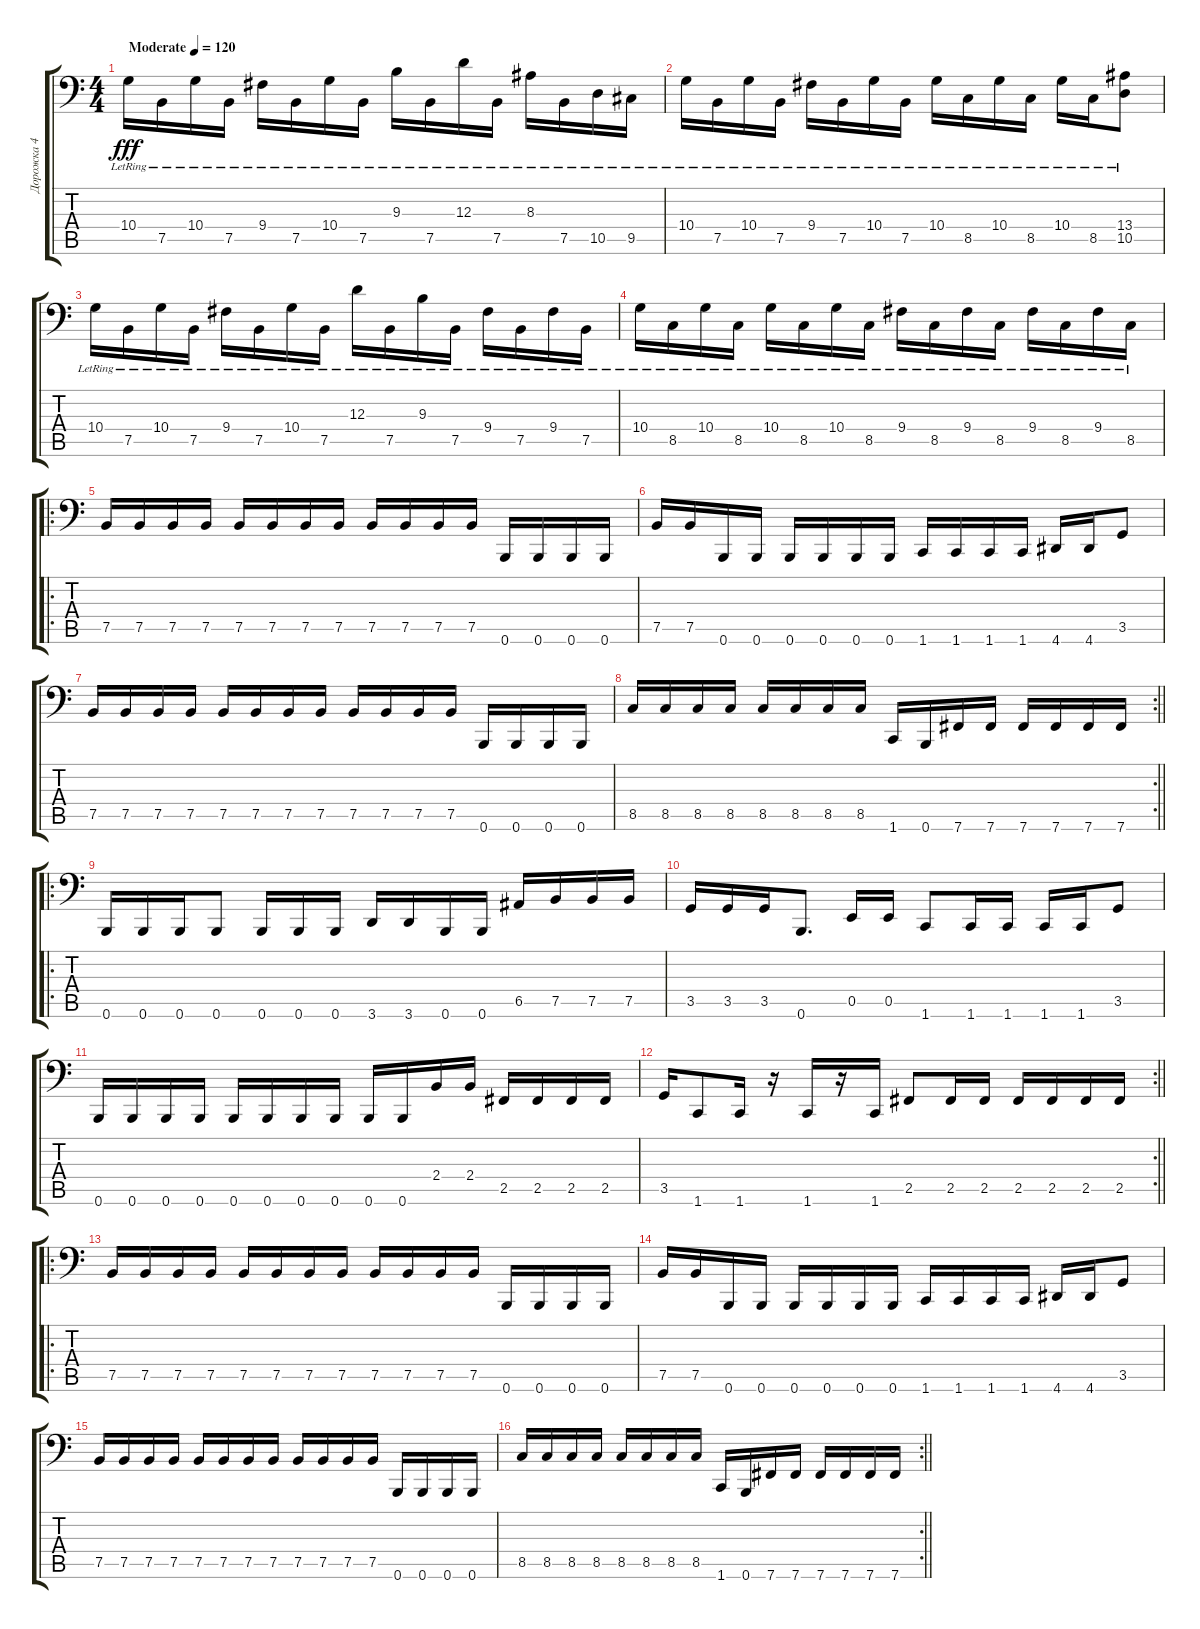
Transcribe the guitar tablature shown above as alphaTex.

\track ("Дорожка 4" "Дорожка 4") {instrument electricbasspick}
\staff {score tabs}
\tuning (B2 Gb2 D2 A1 E1 B0) {hide}
\ts (4 4)
\tempo (120 "Moderate")
\clef f4
\ks c
10.4{lr}.16{dy fff instrument electricbasspick} 7.5{lr}.16 10.4{lr}.16 7.5{lr}.16 9.4{lr}.16 7.5{lr}.16 10.4{lr}.16 7.5{lr}.16 9.3{lr}.16 7.5{lr}.16 12.3{lr}.16 7.5{lr}.16 8.3{lr}.16 7.5{lr}.16 10.5{lr}.16 9.5{lr}.16 |
10.4{lr}.16 7.5{lr}.16 10.4{lr}.16 7.5{lr}.16 9.4{lr}.16 7.5{lr}.16 10.4{lr}.16 7.5{lr}.16 10.4{lr}.16 8.5{lr}.16 10.4{lr}.16 8.5{lr}.16 10.4{lr}.16 8.5{lr}.16 (13.4{lr} 10.5{lr}).8 |
10.4{lr}.16 7.5{lr}.16 10.4{lr}.16 7.5{lr}.16 9.4{lr}.16 7.5{lr}.16 10.4{lr}.16 7.5{lr}.16 12.3{lr}.16 7.5{lr}.16 9.3{lr}.16 7.5{lr}.16 9.4{lr}.16 7.5{lr}.16 9.4{lr}.16 7.5{lr}.16 |
10.4{lr}.16 8.5{lr}.16 10.4{lr}.16 8.5{lr}.16 10.4{lr}.16 8.5{lr}.16 10.4{lr}.16 8.5{lr}.16 9.4{lr}.16 8.5{lr}.16 9.4{lr}.16 8.5{lr}.16 9.4{lr}.16 8.5{lr}.16 9.4{lr}.16 8.5{lr}.16 |
\ro
7.5.16 7.5.16 7.5.16 7.5.16 7.5.16 7.5.16 7.5.16 7.5.16 7.5.16 7.5.16 7.5.16 7.5.16 0.6.16 0.6.16 0.6.16 0.6.16 |
7.5.16 7.5.16 0.6.16 0.6.16 0.6.16 0.6.16 0.6.16 0.6.16 1.6.16 1.6.16 1.6.16 1.6.16 4.6.16 4.6.16 3.5.8 |
7.5.16 7.5.16 7.5.16 7.5.16 7.5.16 7.5.16 7.5.16 7.5.16 7.5.16 7.5.16 7.5.16 7.5.16 0.6.16 0.6.16 0.6.16 0.6.16 |
\rc 2
\barLineRight lightlight
8.5.16 8.5.16 8.5.16 8.5.16 8.5.16 8.5.16 8.5.16 8.5.16 1.6.16 0.6.16 7.6.16 7.6.16 7.6.16 7.6.16 7.6.16 7.6.16 |
\ro
0.6.16 0.6.16 0.6.16 0.6.8 0.6.16 0.6.16 0.6.16 3.6.16 3.6.16 0.6.16 0.6.16 6.5.16 7.5.16 7.5.16 7.5.16 |
3.5.16 3.5.16 3.5.16 0.6.8{d} 0.5.16 0.5.16 1.6.8 1.6.16 1.6.16 1.6.16 1.6.16 3.5.8 |
0.6.16 0.6.16 0.6.16 0.6.16 0.6.16 0.6.16 0.6.16 0.6.16 0.6.16 0.6.16 2.4.16 2.4.16 2.5.16 2.5.16 2.5.16 2.5.16 |
\rc 2
\barLineRight lightlight
3.5.16 1.6.8 1.6.16 r.16 1.6.16 r.16 1.6.16 2.5.8 2.5.16 2.5.16 2.5.16 2.5.16 2.5.16 2.5.16 |
\ro
7.5.16 7.5.16 7.5.16 7.5.16 7.5.16 7.5.16 7.5.16 7.5.16 7.5.16 7.5.16 7.5.16 7.5.16 0.6.16 0.6.16 0.6.16 0.6.16 |
7.5.16 7.5.16 0.6.16 0.6.16 0.6.16 0.6.16 0.6.16 0.6.16 1.6.16 1.6.16 1.6.16 1.6.16 4.6.16 4.6.16 3.5.8 |
7.5.16 7.5.16 7.5.16 7.5.16 7.5.16 7.5.16 7.5.16 7.5.16 7.5.16 7.5.16 7.5.16 7.5.16 0.6.16 0.6.16 0.6.16 0.6.16 |
\rc 2
\barLineRight lightlight
8.5.16 8.5.16 8.5.16 8.5.16 8.5.16 8.5.16 8.5.16 8.5.16 1.6.16 0.6.16 7.6.16 7.6.16 7.6.16 7.6.16 7.6.16 7.6.16
